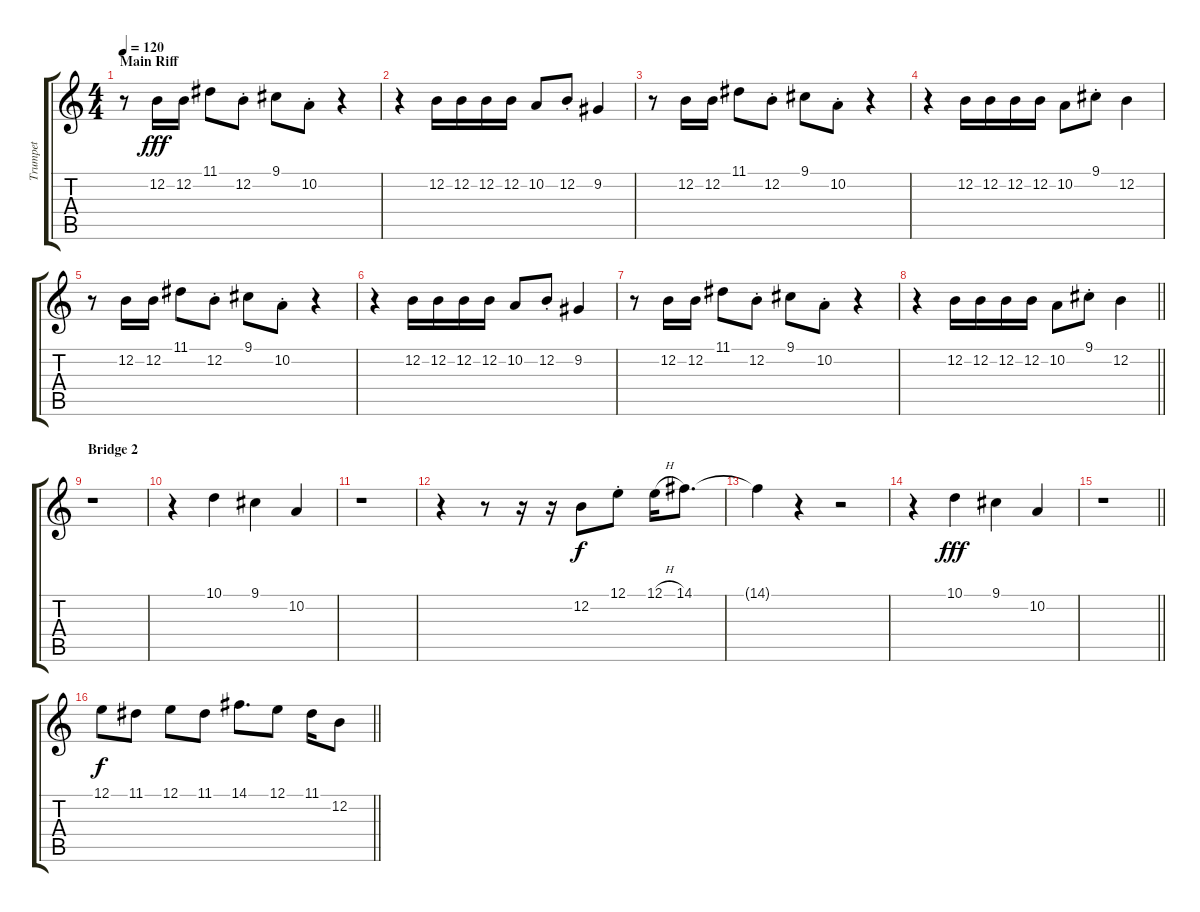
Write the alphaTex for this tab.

\track ("Trumpet" "Trumpet") {instrument trumpet}
\staff {score tabs}
\tuning (E4 B3 G3 D3 A2 E2) {hide}
\ts (4 4)
\section ("" "Main Riff")
\tempo 120
\clef g2
\ks c
r.8{dy f} 12.2.16{dy fff} 12.2.16 11.1.8 12.2{st}.8 9.1.8 10.2{st}.8 r.4 |
r.4 12.2.16 12.2.16 12.2.16 12.2.16 10.2.8 12.2{st}.8 9.2.4 |
r.8 12.2.16 12.2.16 11.1.8 12.2{st}.8 9.1.8 10.2{st}.8 r.4 |
r.4 12.2.16 12.2.16 12.2.16 12.2.16 10.2.8 9.1{st}.8 12.2.4 |
r.8 12.2.16 12.2.16 11.1.8 12.2{st}.8 9.1.8 10.2{st}.8 r.4 |
r.4 12.2.16 12.2.16 12.2.16 12.2.16 10.2.8 12.2{st}.8 9.2.4 |
r.8 12.2.16 12.2.16 11.1.8 12.2{st}.8 9.1.8 10.2{st}.8 r.4 |
\barLineRight lightlight
r.4 12.2.16 12.2.16 12.2.16 12.2.16 10.2.8 9.1{st}.8 12.2.4 |
\section ("" "Bridge 2")
r.1 |
r.4 10.1.4 9.1.4 10.2.4 |
r.1 |
r.4 r.8 r.16 r.16 12.2.8{dy f} 12.1{st}.8 12.1{h}.16 14.1.8{d} |
14.1{t}.4 r.4 r.2 |
r.4 10.1.4{dy fff} 9.1.4 10.2.4 |
\barLineRight lightlight
r.1 |
\barLineRight lightlight
12.1.8{dy f} 11.1.8 12.1.8 11.1.8 14.1.8{d} 12.1.8 11.1.16 12.2.8
